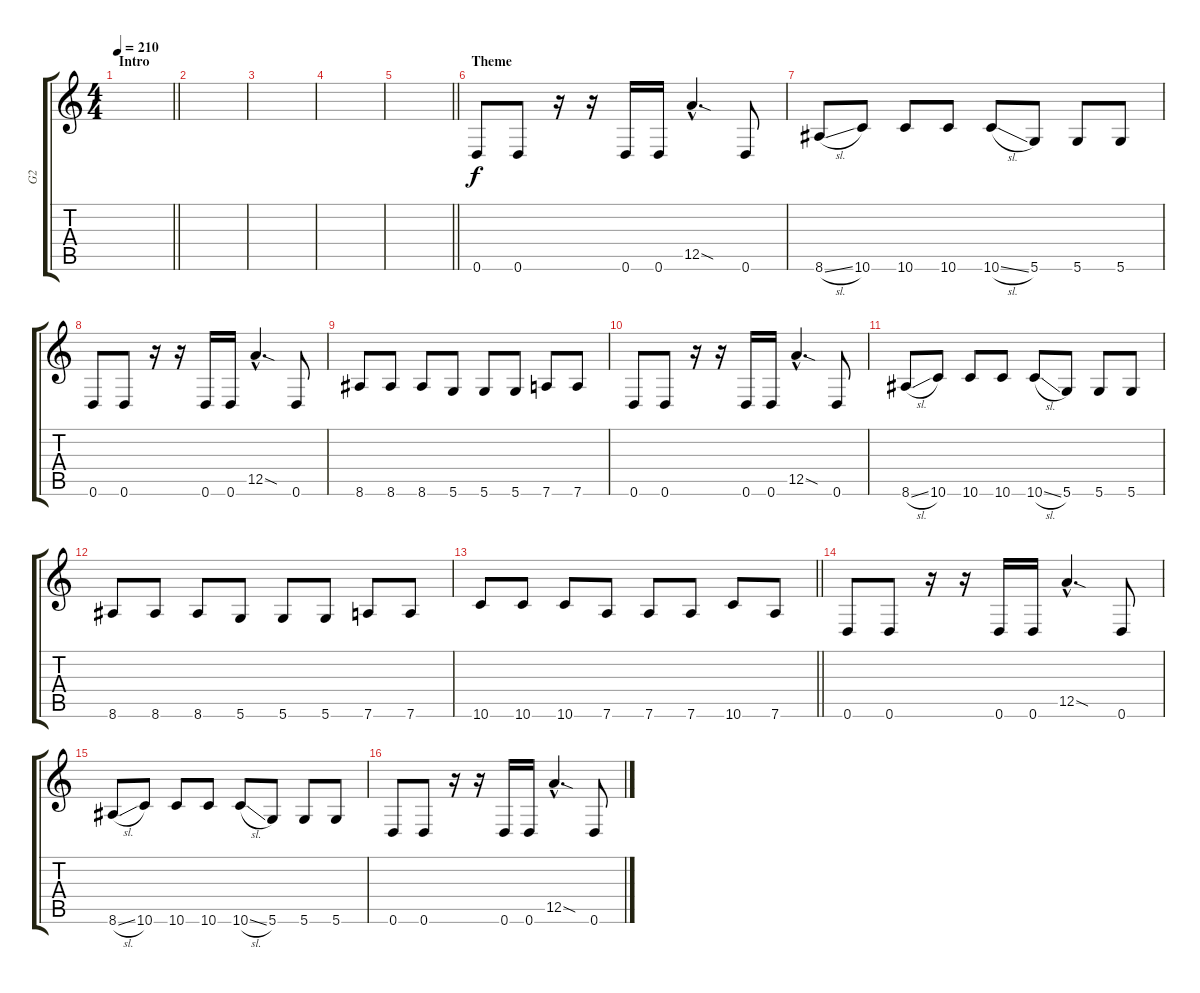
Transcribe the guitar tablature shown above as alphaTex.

\track ("G2" "G2") {instrument distortionguitar}
\staff {score tabs}
\tuning (E4 B3 G3 D3 A2 D2) {hide}
\ts (4 4)
\section ("" "Intro")
\tempo 210
\clef g2
\barLineRight lightlight
\ks c
|
|
|
|
\barLineRight lightlight
|
\section ("" "Theme")
0.6.8 0.6.8 r.16 r.16 0.6.16 0.6.16 12.5{sod hac}.4{d} 0.6.8 |
8.6{sl}.8 10.6.8 10.6.8 10.6.8 10.6{sl}.8 5.6.8 5.6.8 5.6.8 |
0.6.8 0.6.8 r.16 r.16 0.6.16 0.6.16 12.5{sod hac}.4{d} 0.6.8 |
8.6.8 8.6.8 8.6.8 5.6.8 5.6.8 5.6.8 7.6.8 7.6.8 |
0.6.8 0.6.8 r.16 r.16 0.6.16 0.6.16 12.5{sod hac}.4{d} 0.6.8 |
8.6{sl}.8 10.6.8 10.6.8 10.6.8 10.6{sl}.8 5.6.8 5.6.8 5.6.8 |
8.6.8 8.6.8 8.6.8 5.6.8 5.6.8 5.6.8 7.6.8 7.6.8 |
\barLineRight lightlight
10.6.8 10.6.8 10.6.8 7.6.8 7.6.8 7.6.8 10.6.8 7.6.8 |
\section ("" "")
0.6.8 0.6.8 r.16 r.16 0.6.16 0.6.16 12.5{sod hac}.4{d} 0.6.8 |
8.6{sl}.8 10.6.8 10.6.8 10.6.8 10.6{sl}.8 5.6.8 5.6.8 5.6.8 |
0.6.8 0.6.8 r.16 r.16 0.6.16 0.6.16 12.5{sod hac}.4{d} 0.6.8
